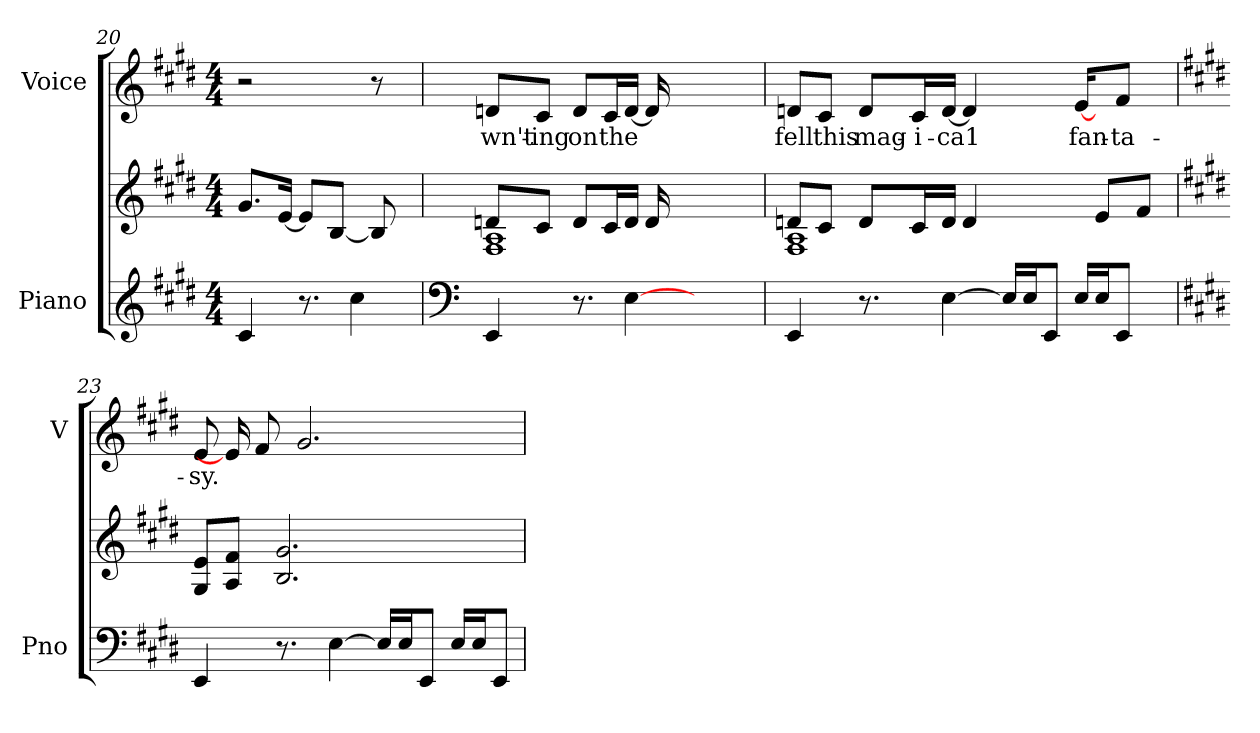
**kern	**kern	**kern	**text
*part2	*part2	*part1	*part1
*staff3	*staff2	*staff1	*staff1
*I"Piano	*	*I"Voice	*
*I'Pno	*	*I'V	*
*clefG2	*clefG2	*clefG2	*
*k[f#c#g#d#]	*k[f#c#g#d#]	*k[f#c#g#d#]	*
*M4/4	*M4/4	*M4/4	*
=20	=20	=20	=20
4c#/	8.g#/L	2r	.
.	[<16e/Jk	.	.
8.r	8e/L]	.	.
.	[<8B/J	.	.
4cc#\	.	.	.
.	8B/L]	8r	.
.	16ryy	16ryy	.
!!LO:LB:g=z
=21	=21	=21	=21
*clefF4	*	*	*
*	*^	*	*
!	!	!	!	!LO:LY:b
4EE/	8dn/L	1F# 1A	8dn/L	wn't-
!	!	!	!	!LO:LY:b
.	8c#/J	.	8c#/J	-ing
!	!	!	!	!LO:LY:b
8.r	8d/L	.	8d/L	on
!	!	!	!	!LO:LY:b
.	16c#/L	.	16c#/L	the
[>4E\	16d/JJ	.	[<16d/JJ	.
.	16d/LL	.	16d/LL]	.
.	4..ryy	.	4..ryy	.
4ryy	.	.	.	.
16ryy	.	.	.	.
=22	=22	=22	=22	=22
!	!	!	!	!LO:LY:b
4EE/	8dn/L	1F# 1A	8dn/L	fell
!	!	!	!	!LO:LY:b
.	8c#/J	.	8c#/J	this
!	!	!	!	!LO:LY:b
8.r	8d/L	.	8d/L	mag-
!	!	!	!	!LO:LY:b
.	16c#/L	.	16c#/L	-i-
!	!	!	!	!LO:LY:b
[>4E\	16d/JJ	.	[<16d/JJ	-ca1
.	4d/	.	4d/]	.
16E/LL]	.	.	.	.
16E/J	2ryy	.	8.ryy	.
8EE/J	.	.	.	.
!	!	!	!	!LO:LY:b
16E/LL	.	.	[16e/L	fan-
16E/J	.	8e/L	16ryy	.
!	!	!	!	!LO:LY:b
8EE/J	.	.	8f#/J	-ta-
.	.	8f#/J	.	.
16ryy	.	.	16ryy	.
*	*v	*v	*	*
!!LO:PB:g=z
=23	=23	=23	=23
*k[f#c#g#d#]	*k[f#c#g#d#]	*k[f#c#g#d#]	*
!	!	!	!LO:LY:b
4EE/	8G#/ 8e/L	8e/L	sy.
.	8A/ 8f#/J	16e/L]	.
.	.	8f#/J	.
8.r	2.B/ 2.g#/	.	.
.	.	2.g#/	.
[>4E\	.	.	.
16E/LL]	.	.	.
16E/J	.	.	.
8EE/J	.	.	.
16E/LL	.	.	.
16E/J	8.ryy	.	.
8EE/J	.	8ryy	.
=	=	=	=
*-	*-	*-	*-
